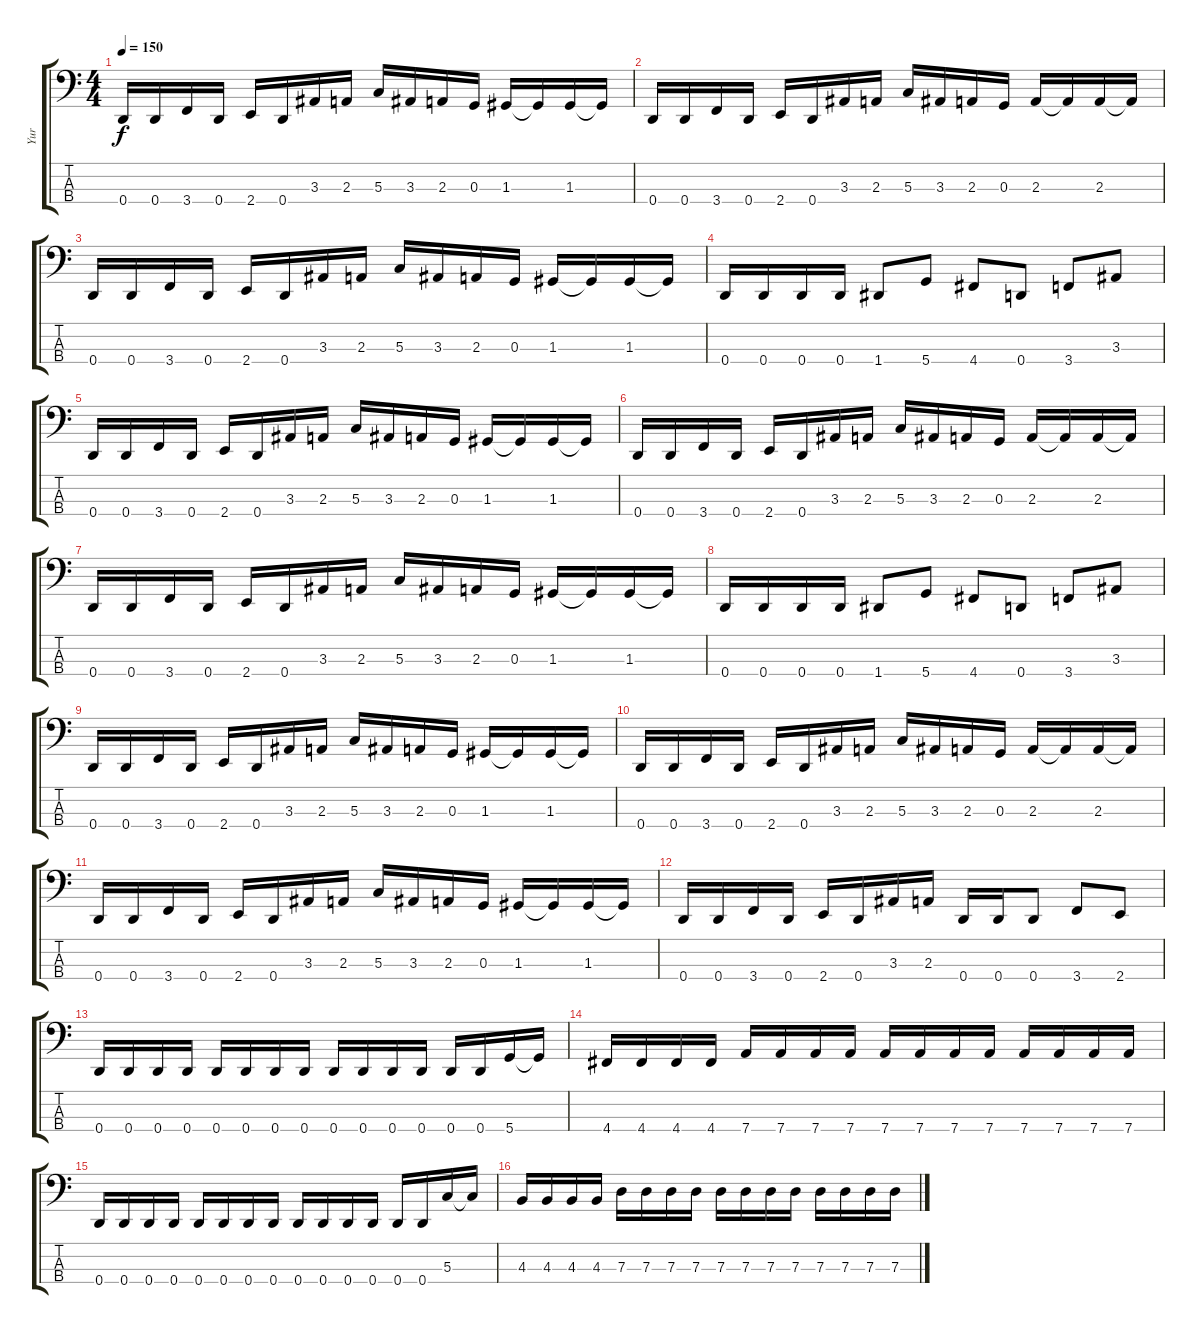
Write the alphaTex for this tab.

\track ("Yur" "Yur") {instrument electricbasspick}
\staff {score tabs}
\tuning (F2 C2 G1 D1) {hide}
\ts (4 4)
\tempo 150
\clef f4
\ks c
0.4.16{dy f} 0.4.16 3.4.16 0.4.16 2.4.16 0.4.16 3.3.16 2.3.16 5.3.16 3.3.16 2.3.16 0.3.16 1.3.16 1.3{t}.16 1.3.16 1.3{t}.16 |
0.4.16 0.4.16 3.4.16 0.4.16 2.4.16 0.4.16 3.3.16 2.3.16 5.3.16 3.3.16 2.3.16 0.3.16 2.3.16 2.3{t}.16 2.3.16 2.3{t}.16 |
0.4.16 0.4.16 3.4.16 0.4.16 2.4.16 0.4.16 3.3.16 2.3.16 5.3.16 3.3.16 2.3.16 0.3.16 1.3.16 1.3{t}.16 1.3.16 1.3{t}.16 |
0.4.16 0.4.16 0.4.16 0.4.16 1.4.8 5.4.8 4.4.8 0.4.8 3.4.8 3.3.8 |
0.4.16 0.4.16 3.4.16 0.4.16 2.4.16 0.4.16 3.3.16 2.3.16 5.3.16 3.3.16 2.3.16 0.3.16 1.3.16 1.3{t}.16 1.3.16 1.3{t}.16 |
0.4.16 0.4.16 3.4.16 0.4.16 2.4.16 0.4.16 3.3.16 2.3.16 5.3.16 3.3.16 2.3.16 0.3.16 2.3.16 2.3{t}.16 2.3.16 2.3{t}.16 |
0.4.16 0.4.16 3.4.16 0.4.16 2.4.16 0.4.16 3.3.16 2.3.16 5.3.16 3.3.16 2.3.16 0.3.16 1.3.16 1.3{t}.16 1.3.16 1.3{t}.16 |
0.4.16 0.4.16 0.4.16 0.4.16 1.4.8 5.4.8 4.4.8 0.4.8 3.4.8 3.3.8 |
0.4.16 0.4.16 3.4.16 0.4.16 2.4.16 0.4.16 3.3.16 2.3.16 5.3.16 3.3.16 2.3.16 0.3.16 1.3.16 1.3{t}.16 1.3.16 1.3{t}.16 |
0.4.16 0.4.16 3.4.16 0.4.16 2.4.16 0.4.16 3.3.16 2.3.16 5.3.16 3.3.16 2.3.16 0.3.16 2.3.16 2.3{t}.16 2.3.16 2.3{t}.16 |
0.4.16 0.4.16 3.4.16 0.4.16 2.4.16 0.4.16 3.3.16 2.3.16 5.3.16 3.3.16 2.3.16 0.3.16 1.3.16 1.3{t}.16 1.3.16 1.3{t}.16 |
0.4.16 0.4.16 3.4.16 0.4.16 2.4.16 0.4.16 3.3.16 2.3.16 0.4.16 0.4.16 0.4.8 3.4.8 2.4.8 |
0.4.16 0.4.16 0.4.16 0.4.16 0.4.16 0.4.16 0.4.16 0.4.16 0.4.16 0.4.16 0.4.16 0.4.16 0.4.16 0.4.16 5.4.16 5.4{t}.16 |
4.4.16 4.4.16 4.4.16 4.4.16 7.4.16 7.4.16 7.4.16 7.4.16 7.4.16 7.4.16 7.4.16 7.4.16 7.4.16 7.4.16 7.4.16 7.4.16 |
0.4.16 0.4.16 0.4.16 0.4.16 0.4.16 0.4.16 0.4.16 0.4.16 0.4.16 0.4.16 0.4.16 0.4.16 0.4.16 0.4.16 5.3.16 5.3{t}.16 |
4.3.16 4.3.16 4.3.16 4.3.16 7.3.16 7.3.16 7.3.16 7.3.16 7.3.16 7.3.16 7.3.16 7.3.16 7.3.16 7.3.16 7.3.16 7.3.16
